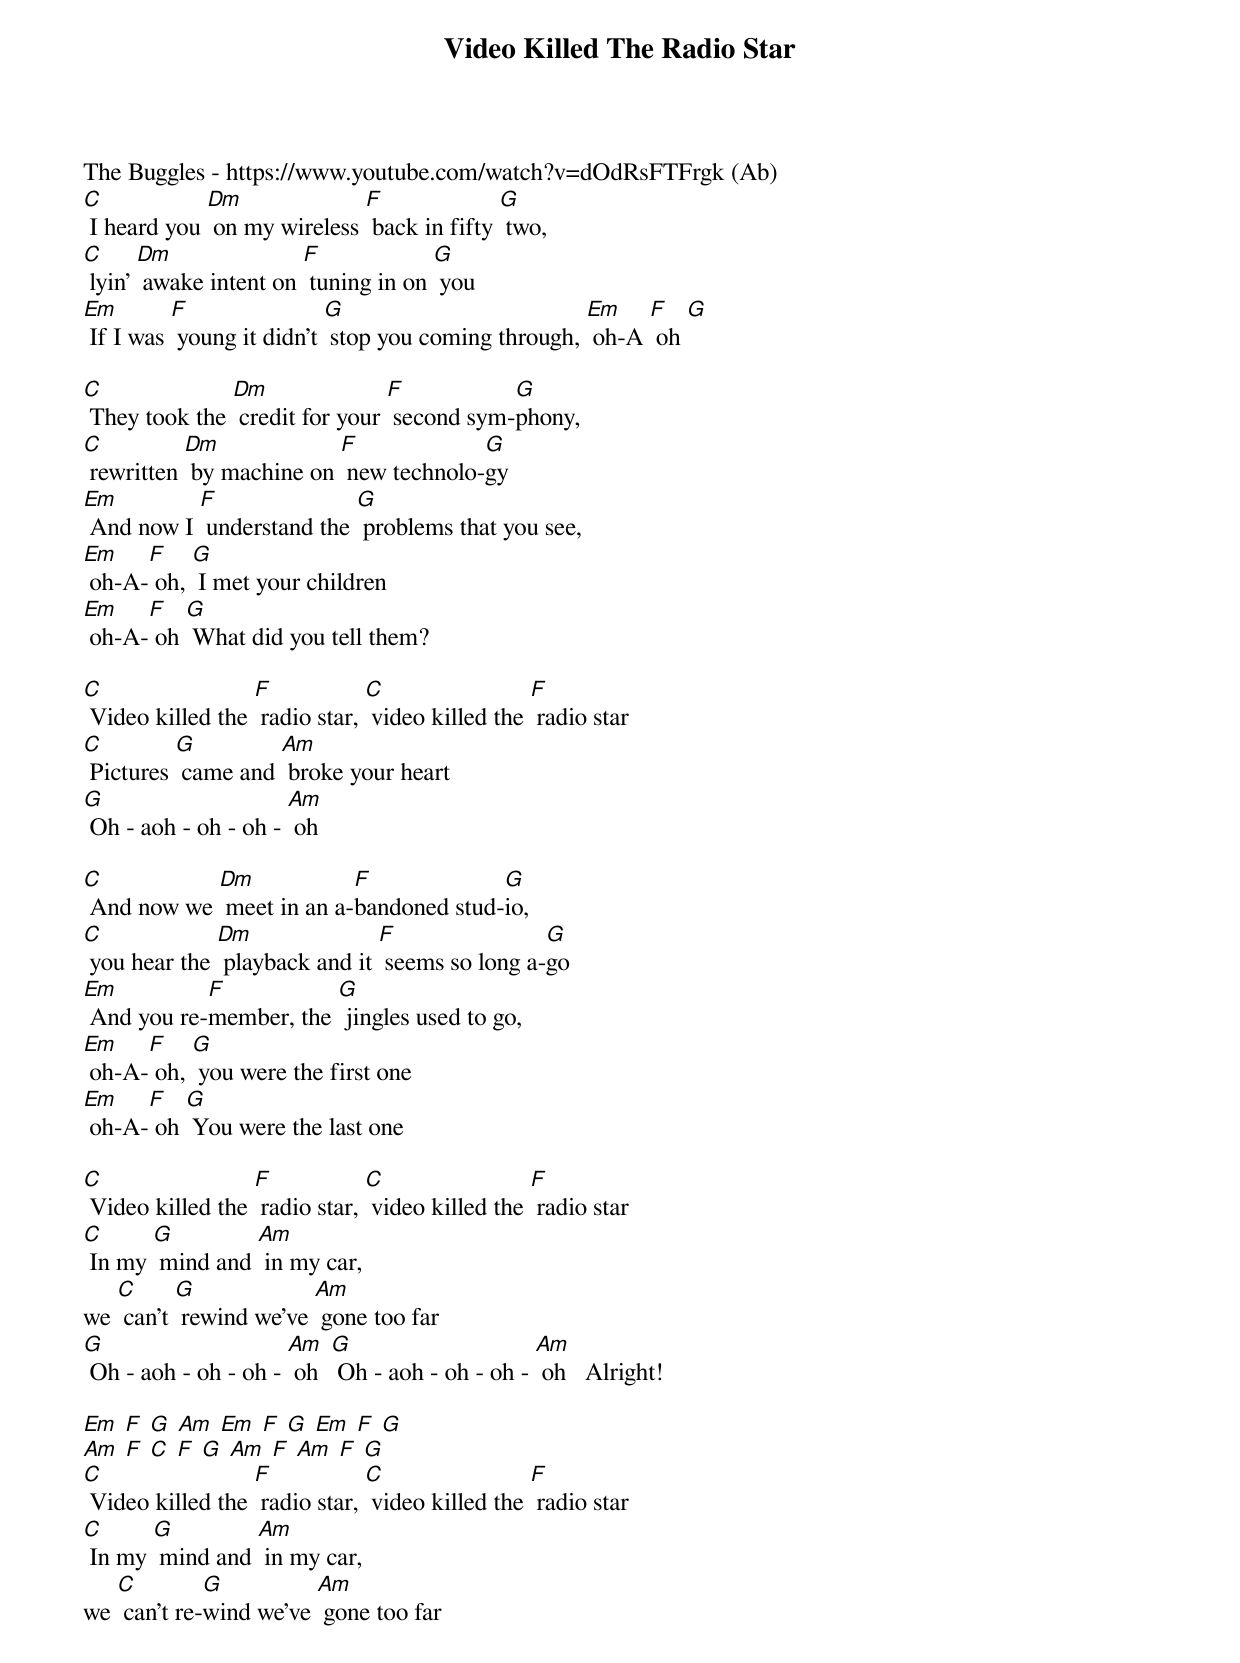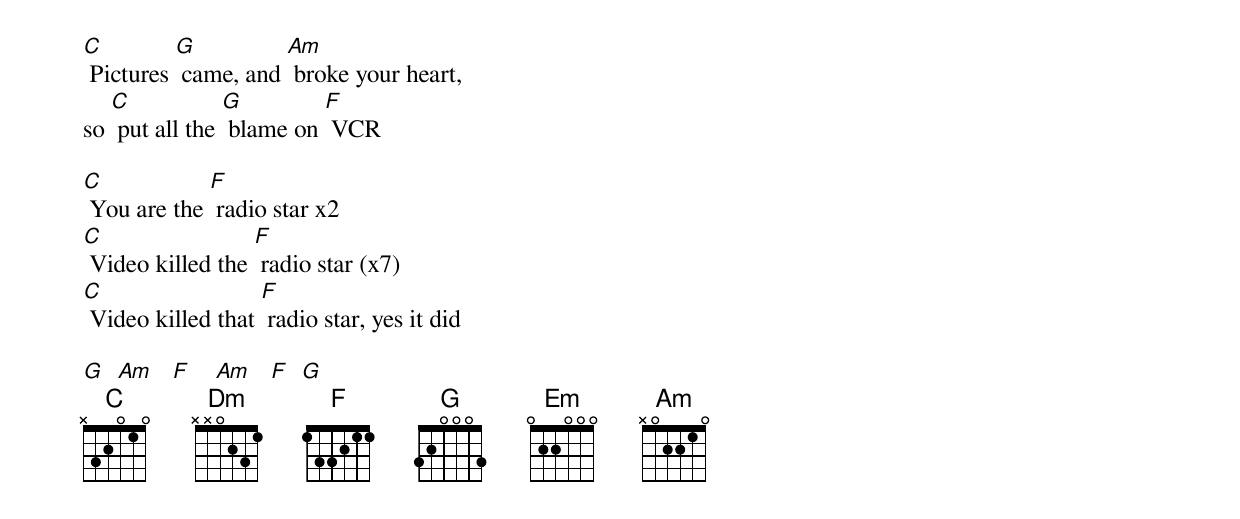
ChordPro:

{t: Video Killed The Radio Star }
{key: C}
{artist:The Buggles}
The Buggles - https://www.youtube.com/watch?v=dOdRsFTFrgk (Ab)
{c: }
[C] I heard you [Dm] on my wireless [F] back in fifty [G] two,
[C] lyin' [Dm] awake intent on [F] tuning in on [G] you
[Em] If I was [F] young it didn't [G] stop you coming through, [Em] oh-A [F] oh [G]

[C] They took the [Dm] credit for your [F] second sym-[G]phony,
[C] rewritten [Dm] by machine on [F] new technolo-[G]gy
[Em] And now I [F] understand the [G] problems that you see,
[Em] oh-A-[F] oh, [G] I met your children
[Em] oh-A-[F] oh [G] What did you tell them?

[C] Video killed the [F] radio star, [C] video killed the [F] radio star
[C] Pictures [G] came and [Am] broke your heart
[G] Oh - aoh - oh - oh - [Am] oh

[C] And now we [Dm] meet in an a-[F]bandoned stud-[G]io,
[C] you hear the [Dm] playback and it [F] seems so long a-[G]go
[Em] And you re-[F]member, the [G] jingles used to go,
[Em] oh-A-[F] oh, [G] you were the first one
[Em] oh-A-[F] oh [G] You were the last one

[C] Video killed the [F] radio star, [C] video killed the [F] radio star
[C] In my [G] mind and [Am] in my car,
we [C] can't [G] rewind we've [Am] gone too far
[G] Oh - aoh - oh - oh - [Am] oh  [G] Oh - aoh - oh - oh - [Am] oh   Alright!

[Em] [F] [G] [Am] [Em] [F] [G] [Em] [F] [G]
[Am] [F] [C] [F] [G] [Am] [F] [Am] [F] [G]
[C] Video killed the [F] radio star, [C] video killed the [F] radio star
[C] In my [G] mind and [Am] in my car,
we [C] can't re-[G]wind we've [Am] gone too far
[C] Pictures [G] came, and [Am] broke your heart,
so [C] put all the [G] blame on [F] VCR

[C] You are the [F] radio star x2
[C] Video killed the [F] radio star (x7)
[C] Video killed that [F] radio star, yes it did

[G]  [Am]   [F]    [Am]   [F]  [G]
